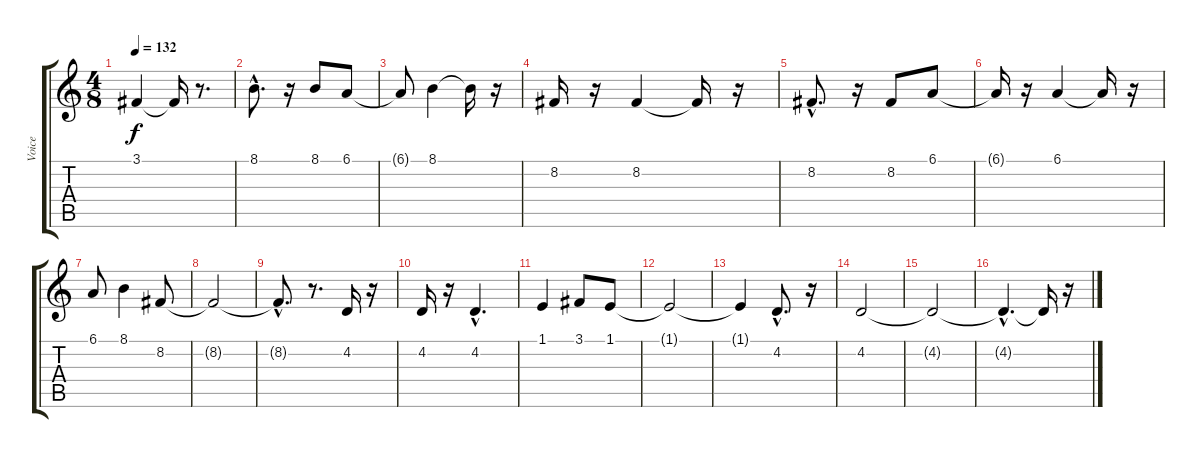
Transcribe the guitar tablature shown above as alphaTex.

\track ("Voice" "Voice") {instrument tenorsax}
\staff {score tabs}
\tuning (Eb4 Bb3 Gb3 Db3 Ab2 Eb2) {hide}
\ts (4 8)
\tempo 132
\clef g2
\ks c
3.1{t}.4{dy f} 3.1{t}.16 r.8{d} |
8.1{hac}.8{d} r.16 8.1.8 6.1.8 |
6.1{t}.8 8.1.4 8.1{t}.16 r.16 |
8.2.16 r.16 8.2.4 8.2{t}.16 r.16 |
8.2{hac}.8{d} r.16 8.2.8 6.1.8 |
6.1{t}.16 r.16 6.1.4 6.1{t}.16 r.16 |
6.1.8 8.1.4 8.2.8 |
8.2{t}.2 |
8.2{hac t}.8{d} r.8{d} 4.2.16 r.16 |
4.2.16 r.16 4.2{hac}.4{d} |
1.1.4 3.1.8 1.1.8 |
1.1{t}.2 |
1.1{t}.4 4.2{hac}.8{d} r.16 |
4.2.2 |
4.2{t}.2 |
4.2{hac t}.4{d} 4.2{t}.16 r.16
